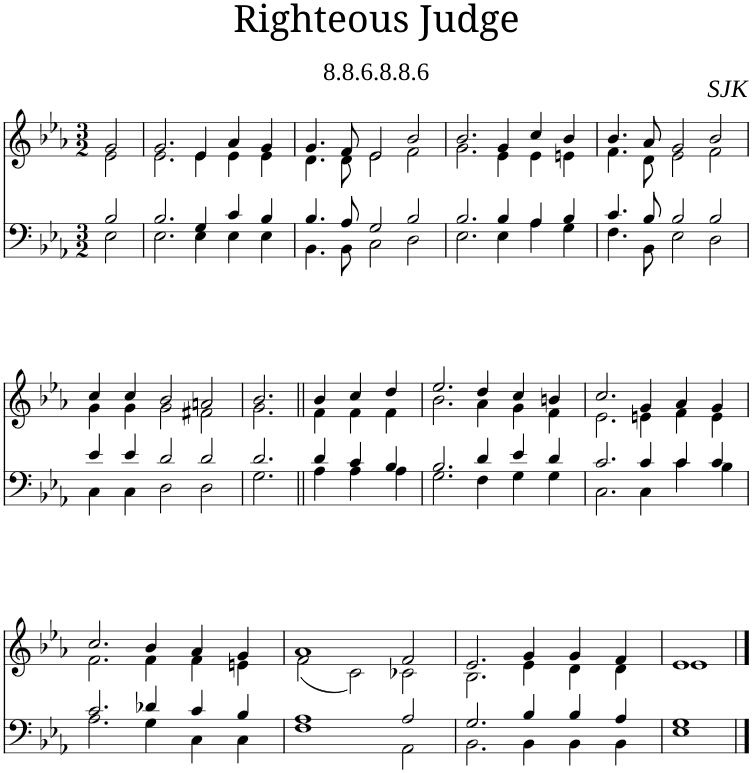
**kern	**kern
*part1	*part1
*staff2	*staff1
*I"Piano	*
*I'Pno	*
*clefF4	*clefG2
*k[b-e-a-]	*k[b-e-a-]
*M3/2	*M3/2
=1	=1
*^	*^
2B-/	2E-\	2g/	2e-\
=2	=2	=2	=2
2.B-/	2.E-\	2.g/	2.e-\
4G/	4E-\	4e-/	4e-\
4c/	4E-\	4a-/	4e-\
4B-/	4E-\	4g/	4e-\
=3	=3	=3	=3
4.B-/	4.BB-\	4.g/	4.d\
8A-/	8BB-\	8f/	8d\
2G/	2C\	2e-/	2e-\
2B-/	2D\	2b-/	2f\
=4	=4	=4	=4
2.B-/	2.E-\	2.b-/	2.g\
4B-/	4E-\	4g/	4e-\
4A-/	4A-\	4cc/	4e-\
4B-/	4G\	4b-/	4en\
=5	=5	=5	=5
4.c/	4.F\	4.b-/	4.f\
8B-/	8BB-\	8a-/	8d\
2B-/	2E-\	2g/	2e-\
2B-/	2D\	2b-/	2f\
!!LO:LB:g=z	!!
=6	=6	=6	=6
4e-/	4C\	4cc/	4g\
4e-/	4C\	4cc/	4g\
2d/	2D\	2b-/	2g\
2d/	2D\	2an/	2f#X\
=7	=7	=7	=7
2.d/	2.G\	2.b-/	2.g\
=8||	=8||	=8||	=8||
4d/	4A-\	4b-/	4f\
4c/	4A-\	4cc/	4f\
4B-/	4A-\	4dd/	4f\
=9	=9	=9	=9
2.B-/	2.G\	2.ee-/	2.b-\
4d/	4F\	4dd/	4a-\
4e-/	4G\	4cc/	4g\
4d/	4G\	4bn/	4f\
=10	=10	=10	=10
2.c/	2.C\	2.cc/	2.e-\
4c/	4C\	4g/	4en\
4c/	4c\	4a-/	4f\
4c/	4B-\	4g/	4e\
!!LO:LB:g=z	!!
=11	=11	=11	=11
2.c/	2.A-\	2.cc/	2.f\
4d-X/	4G\	4b-/	4f\
4c/	4C\	4a-/	4f\
4B-/	4C\	4g/	4en\
=12	=12	=12	=12
1A-	1F	1a-	(2f\
.	.	.	2c\)
2A-/	2AA-\	2f/	2c-X\
=13	=13	=13	=13
2.G/	2.BB-\	2.e-/	2.B-\
4B-/	4BB-\	4g/	4e-\
4B-/	4BB-\	4g/	4d\
4A-/	4BB-\	4f/	4d\
=14	=14	=14	=14
1G	1E-	1e-	1e-
*v	*v	*	*
*	*v	*v
==	==
*-	*-
